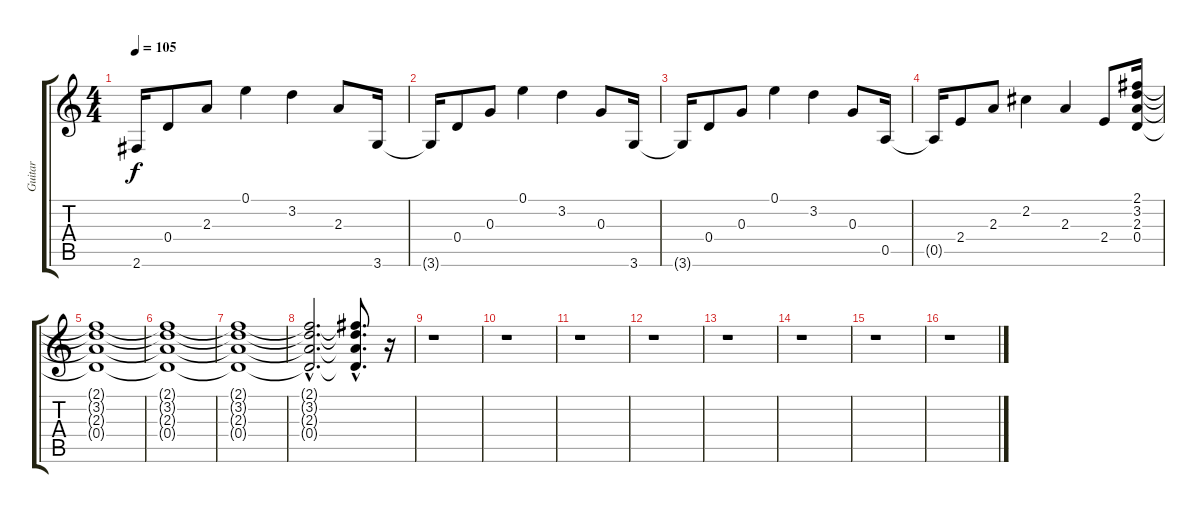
\track ("Guitar" "Guitar") {instrument electricguitarclean}
\staff {score tabs}
\tuning (E4 B3 G3 D3 A2 E2) {hide}
\ts (4 4)
\tempo 105
\clef g2
\ks c
2.6{t}.16{dy f} 0.4.8 2.3.8 0.1.4 3.2.4 2.3.8 3.6.16 |
3.6{t}.16 0.4.8 0.3.8 0.1.4 3.2.4 0.3.8 3.6.16 |
3.6{t}.16 0.4.8 0.3.8 0.1.4 3.2.4 0.3.8 0.5.16 |
0.5{t}.16 2.4.8 2.3.8 2.2.4 2.3.4 2.4.8 (2.1 3.2 2.3 0.4).16 |
(2.1{t} 3.2{t} 2.3{t} 0.4{t}).1 |
(2.1{t} 3.2{t} 2.3{t} 0.4{t}).1 |
(2.1{t} 3.2{t} 2.3{t} 0.4{t}).1 |
(2.1{hac t} 3.2{hac t} 2.3{hac t} 0.4{hac t}).2{d} (2.1{hac t} 3.2{hac t} 2.3{hac t} 0.4{hac t}).8{d} r.16 |
r.1 |
r.1 |
r.1 |
r.1 |
r.1 |
r.1 |
r.1 |
r.1
